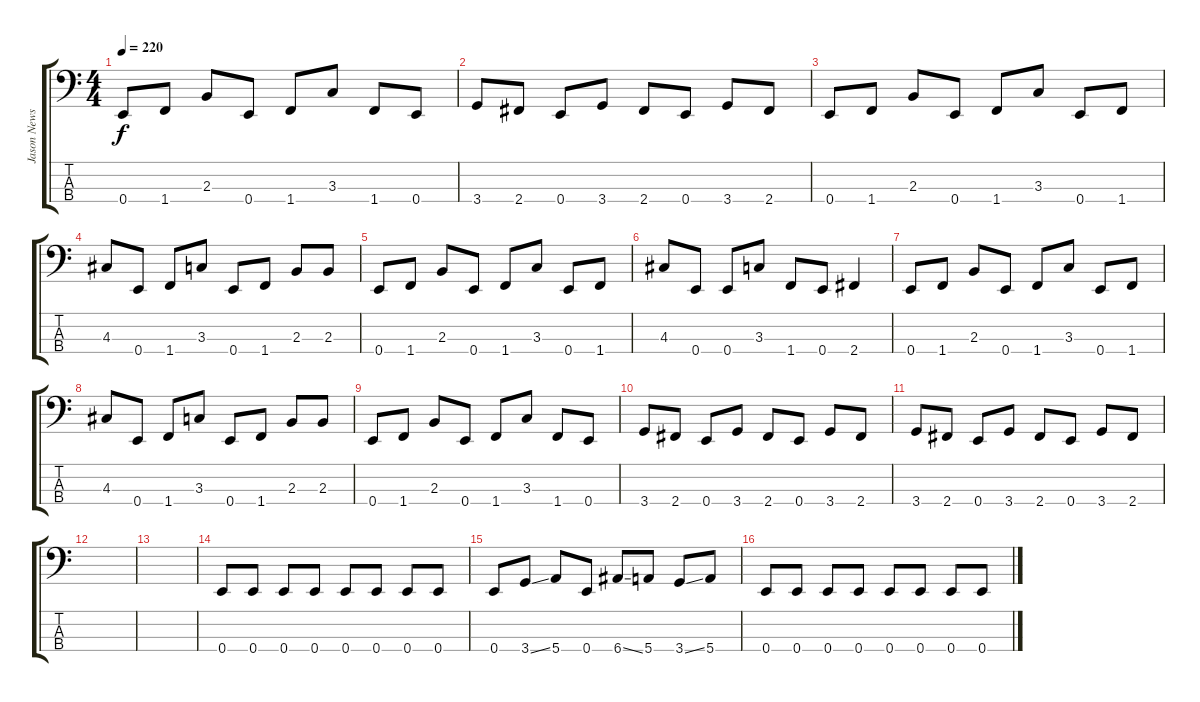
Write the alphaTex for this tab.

\track ("Jason Newsted/Cliff Burton Bass" "Jason News") {instrument electricbasspick}
\staff {score tabs}
\tuning (G2 D2 A1 E1) {hide}
\ts (4 4)
\tempo 220
\clef f4
\ks c
0.4.8{dy f} 1.4.8 2.3.8 0.4.8 1.4.8 3.3.8 1.4.8 0.4.8 |
3.4.8 2.4.8 0.4.8 3.4.8 2.4.8 0.4.8 3.4.8 2.4.8 |
0.4.8 1.4.8 2.3.8 0.4.8 1.4.8 3.3.8 0.4.8 1.4.8 |
4.3.8 0.4.8 1.4.8 3.3.8 0.4.8 1.4.8 2.3.8 2.3.8 |
0.4.8 1.4.8 2.3.8 0.4.8 1.4.8 3.3.8 0.4.8 1.4.8 |
4.3.8 0.4.8 0.4.8 3.3.8 1.4.8 0.4.8 2.4.4 |
0.4.8 1.4.8 2.3.8 0.4.8 1.4.8 3.3.8 0.4.8 1.4.8 |
4.3.8 0.4.8 1.4.8 3.3.8 0.4.8 1.4.8 2.3.8 2.3.8 |
0.4.8 1.4.8 2.3.8 0.4.8 1.4.8 3.3.8 1.4.8 0.4.8 |
3.4.8 2.4.8 0.4.8 3.4.8 2.4.8 0.4.8 3.4.8 2.4.8 |
3.4.8 2.4.8 0.4.8 3.4.8 2.4.8 0.4.8 3.4.8 2.4.8 |
|
|
0.4.8 0.4.8 0.4.8 0.4.8 0.4.8 0.4.8 0.4.8 0.4.8 |
0.4.8 3.4{ss}.8 5.4.8 0.4.8 6.4{ss}.8 5.4.8 3.4{ss}.8 5.4.8 |
0.4.8 0.4.8 0.4.8 0.4.8 0.4.8 0.4.8 0.4.8 0.4.8
